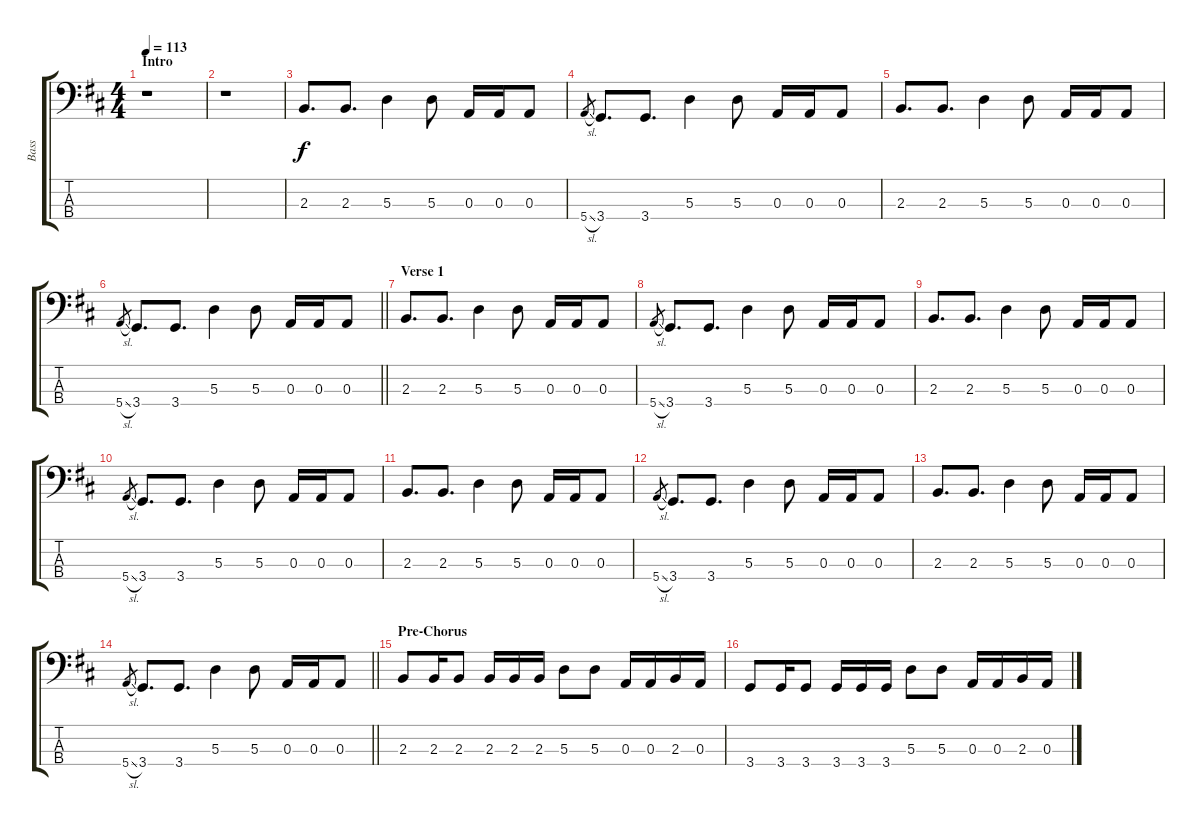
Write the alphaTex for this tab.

\track ("Bass" "Bass") {instrument electricbassfinger}
\staff {score tabs}
\tuning (G2 D2 A1 E1) {hide}
\ts (4 4)
\section ("" "Intro")
\tempo 113
\clef f4
\ks d
r.1{dy f instrument electricbassfinger} |
r.1 |
2.3.8{d} 2.3.8{d} 5.3.4 5.3.8 0.3.16 0.3.16 0.3.8 |
5.4{sl}.8{gr} 3.4.8{d} 3.4.8{d} 5.3.4 5.3.8 0.3.16 0.3.16 0.3.8 |
2.3.8{d} 2.3.8{d} 5.3.4 5.3.8 0.3.16 0.3.16 0.3.8 |
\barLineRight lightlight
5.4{sl}.8{gr} 3.4.8{d} 3.4.8{d} 5.3.4 5.3.8 0.3.16 0.3.16 0.3.8 |
\section ("" "Verse 1")
2.3.8{d} 2.3.8{d} 5.3.4 5.3.8 0.3.16 0.3.16 0.3.8 |
5.4{sl}.8{gr} 3.4.8{d} 3.4.8{d} 5.3.4 5.3.8 0.3.16 0.3.16 0.3.8 |
2.3.8{d} 2.3.8{d} 5.3.4 5.3.8 0.3.16 0.3.16 0.3.8 |
5.4{sl}.8{gr} 3.4.8{d} 3.4.8{d} 5.3.4 5.3.8 0.3.16 0.3.16 0.3.8 |
2.3.8{d} 2.3.8{d} 5.3.4 5.3.8 0.3.16 0.3.16 0.3.8 |
5.4{sl}.8{gr} 3.4.8{d} 3.4.8{d} 5.3.4 5.3.8 0.3.16 0.3.16 0.3.8 |
2.3.8{d} 2.3.8{d} 5.3.4 5.3.8 0.3.16 0.3.16 0.3.8 |
\barLineRight lightlight
5.4{sl}.8{gr} 3.4.8{d} 3.4.8{d} 5.3.4 5.3.8 0.3.16 0.3.16 0.3.8 |
\section ("" "Pre-Chorus")
2.3.8 2.3.16 2.3.8 2.3.16 2.3.16 2.3.16 5.3.8 5.3.8 0.3.16 0.3.16 2.3.16 0.3.16 |
3.4.8 3.4.16 3.4.8 3.4.16 3.4.16 3.4.16 5.3.8 5.3.8 0.3.16 0.3.16 2.3.16 0.3.16
